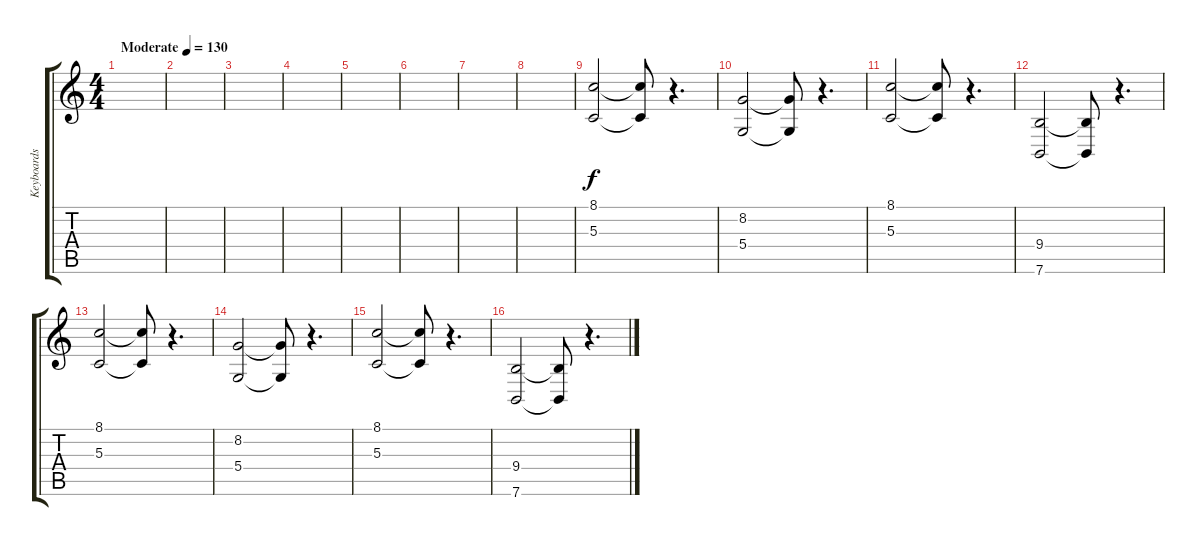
\track ("Keyboards" "Keyboards") {instrument synthstrings2}
\staff {score tabs}
\tuning (E4 B3 G3 D3 A2 E2) {hide}
\ts (4 4)
\tempo (130 "Moderate")
\clef g2
\ks c
|
|
|
|
|
|
|
|
(8.1 5.3).2 (8.1{t} 5.3{t}).8 r.4{d} |
(8.2 5.4).2 (8.2{t} 5.4{t}).8 r.4{d} |
(8.1 5.3).2 (8.1{t} 5.3{t}).8 r.4{d} |
(9.4 7.6).2 (9.4{t} 7.6{t}).8 r.4{d} |
(8.1 5.3).2 (8.1{t} 5.3{t}).8 r.4{d} |
(8.2 5.4).2 (8.2{t} 5.4{t}).8 r.4{d} |
(8.1 5.3).2 (8.1{t} 5.3{t}).8 r.4{d} |
(9.4 7.6).2 (9.4{t} 7.6{t}).8 r.4{d}
